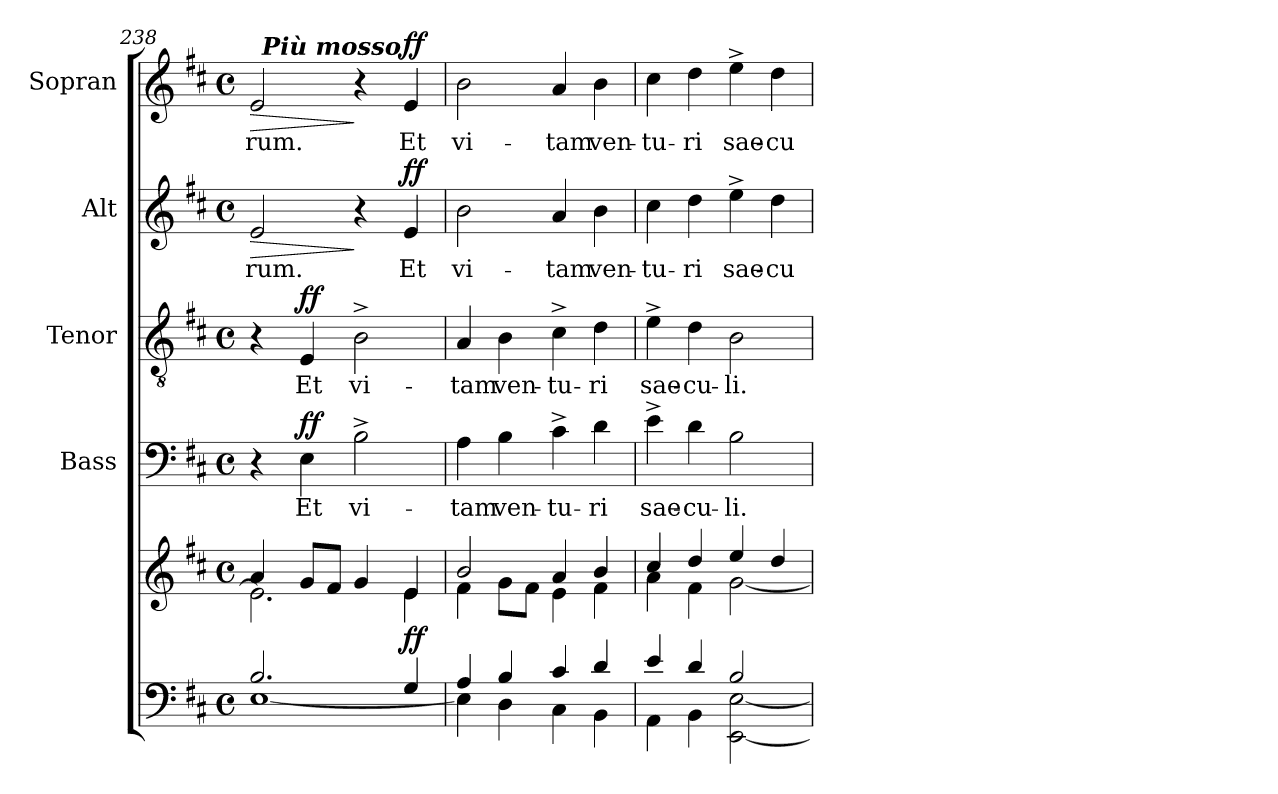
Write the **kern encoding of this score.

**kern	**kern	**dynam	**kern	**text	**dynam	**kern	**text	**dynam	**kern	**text	**dynam	**kern	**text	**dynam
*part5	*part5	*part5	*part4	*part4	*part4	*part3	*part3	*part3	*part2	*part2	*part2	*part1	*part1	*part1
*staff6	*staff5	*staff5/6	*staff4	*staff4	*staff4	*staff3	*staff3	*staff3	*staff2	*staff2	*staff2	*staff1	*staff1	*staff1
*	*	*	*I"Bass	*	*	*I"Tenor	*	*	*I"Alt	*	*	*I"Sopran	*	*
*	*	*	*I'B.	*	*	*I'T.	*	*	*I'A.	*	*	*I'S.	*	*
*clefF4	*clefG2	*	*clefF4	*	*	*clefGv2	*	*	*clefG2	*	*	*clefG2	*	*
*k[f#c#]	*k[f#c#]	*	*k[f#c#]	*	*	*k[f#c#]	*	*	*k[f#c#]	*	*	*k[f#c#]	*	*
*D:	*D:	*	*D:	*	*	*D:	*	*	*D:	*	*	*D:	*	*
*M4/4	*M4/4	*	*M4/4	*	*	*M4/4	*	*	*M4/4	*	*	*M4/4	*	*
*met(c)	*met(c)	*	*met(c)	*	*	*met(c)	*	*	*met(c)	*	*	*met(c)	*	*
=238	=238	=238	=238	=238	=238	=238	=238	=238	=238	=238	=238	=238	=238	=238
*^	*^	*	*	*	*	*	*	*	*	*	*	*	*	*
!	!	!	!	!	!	!	!	!	!	!	!	!LO:LY:b	!LO:HP:b	!	!LO:LY:b	!LO:HP:b
*	*	*	*	*	*	*	*	*	*	*	*	*	*	*^	*	*
2.B/	[<1E	4a/	2.e\]	.	4r	.	.	4r	.	.	2e/	-rum.	>	2e/	32ryy	-rum.	>
!	!	!	!	!	!	!	!	!	!	!	!	!	!	!	!LO:TX:a:Bi:t=Più mosso	!	!
.	.	.	.	.	.	.	.	.	.	.	.	.	.	.	2ryy	.	.
!	!	!	!	!	!	!LO:LY:b	!LO:DY:a	!	!LO:LY:b	!LO:DY:a	!	!	!	!	!	!	!
.	.	8g/L	.	.	4E\	Et	ff	4E/	Et	ff	.	.	.	.	.	.	.
.	.	8f#/J	.	.	.	.	.	.	.	.	.	.	.	.	.	.	.
!	!	!	!	!	!	!LO:LY:b	!	!	!LO:LY:b	!	!	!	!	!	!	!	!
.	.	4g/	.	.	2B^>\	vi-	.	2B^>\	vi-	.	4r	.	]	4r	.	.	]
.	.	.	.	.	.	.	.	.	.	.	.	.	.	.	4...ryy	.	.
!	!	!	!	!LO:DY:b	!	!	!	!	!	!	!	!LO:LY:b	!LO:DY:a	!	!	!LO:LY:b	!LO:DY:a
4G/	.	4e/	4e\	ff	.	.	.	.	.	.	4e/	Et	ff	4e/	.	Et	ff
=239	=239	=239	=239	=239	=239	=239	=239	=239	=239	=239	=239	=239	=239	=239	=239	=239	=239
!	!	!	!	!	!	!LO:LY:b	!	!	!LO:LY:b	!	!	!LO:LY:b	!	!	!	!LO:LY:b	!
*	*	*	*	*	*	*	*	*	*	*	*	*	*	*v	*v	*	*
4A/	4E\]	2b/	4f#\	.	4A\	-tam	.	4A/	-tam	.	2b\	vi-	.	2b\	vi-	.
!	!	!	!	!	!	!LO:LY:b	!	!	!LO:LY:b	!	!	!	!	!	!	!
4B/	4D\	.	8g\L	.	4B\	ven-	.	4B\	ven-	.	.	.	.	.	.	.
.	.	.	8f#\J	.	.	.	.	.	.	.	.	.	.	.	.	.
!	!	!	!	!	!	!LO:LY:b	!	!	!LO:LY:b	!	!	!LO:LY:b	!	!	!LO:LY:b	!
4c#/	4C#\	4a/	4e\	.	4c#^>\	-tu-	.	4c#^>\	-tu-	.	4a/	-tam	.	4a/	-tam	.
!	!	!	!	!	!	!LO:LY:b	!	!	!LO:LY:b	!	!	!LO:LY:b	!	!	!LO:LY:b	!
4d/	4BB\	4b/	4f#\	.	4d\	-ri	.	4d\	-ri	.	4b\	ven-	.	4b\	ven-	.
=240	=240	=240	=240	=240	=240	=240	=240	=240	=240	=240	=240	=240	=240	=240	=240	=240
!	!	!	!	!	!	!LO:LY:b	!	!	!LO:LY:b	!	!	!LO:LY:b	!	!	!LO:LY:b	!
4e/	4AA\	4cc#/	4a\	.	4e^>\	sae-	.	4e^>\	sae-	.	4cc#\	-tu-	.	4cc#\	-tu-	.
!	!	!	!	!	!	!LO:LY:b	!	!	!LO:LY:b	!	!	!LO:LY:b	!	!	!LO:LY:b	!
4d/	4BB\	4dd/	4f#\	.	4d\	-cu-	.	4d\	-cu-	.	4dd\	-ri	.	4dd\	-ri	.
!	!	!	!	!	!	!LO:LY:b	!	!	!LO:LY:b	!	!	!LO:LY:b	!	!	!LO:LY:b	!
2B/	[<2EE\ [<2E\	4ee/	[<2g\	.	2B\	-li.	.	2B\	-li.	.	4ee^>\	sae-	.	4ee^>\	sae-	.
!	!	!	!	!	!	!	!	!	!	!	!	!LO:LY:b	!	!	!LO:LY:b	!
.	.	4dd/	.	.	.	.	.	.	.	.	4dd\	-cu-	.	4dd\	-cu-	.
*v	*v	*	*	*	*	*	*	*	*	*	*	*	*	*	*	*
*	*v	*v	*	*	*	*	*	*	*	*	*	*	*	*	*
=	=	=	=	=	=	=	=	=	=	=	=	=	=	=
*-	*-	*-	*-	*-	*-	*-	*-	*-	*-	*-	*-	*-	*-	*-
